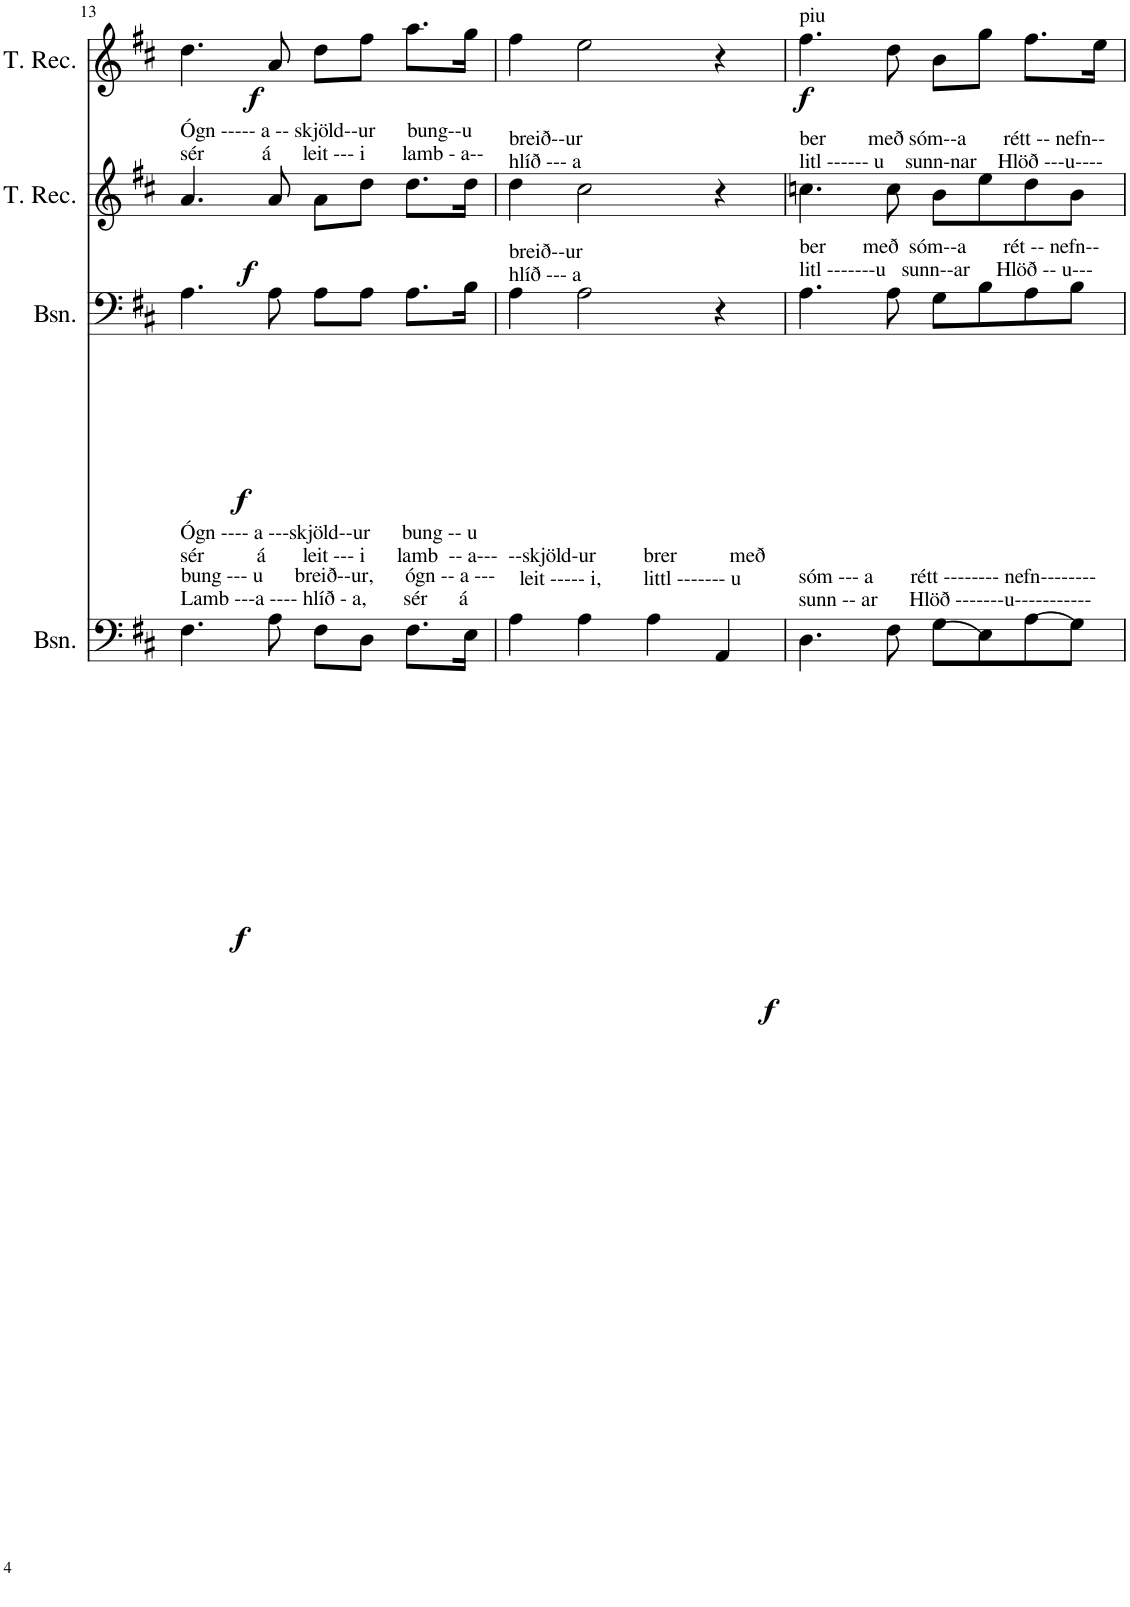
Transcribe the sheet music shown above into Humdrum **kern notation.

**kern	**dynam	**kern	**dynam	**kern	**dynam	**kern	**dynam
*part4	*part4	*part3	*part3	*part2	*part2	*part1	*part1
*staff4	*staff4	*staff3	*staff3	*staff2	*staff2	*staff1	*staff1
*I"Bassoon	*	*I"Bassoon	*	*I"Tenor Recorder	*	*I"Tenor Recorder	*
*I'Bsn.	*	*I'Bsn.	*	*I'T. Rec.	*	*I'T. Rec.	*
!!LO:PB:g=z
*clefF4	*	*clefF4	*	*clefG2	*	*clefG2	*
*k[f#c#]	*	*k[f#c#]	*	*k[f#c#]	*	*k[f#c#]	*
*M4/4	*	*M4/4	*	*M4/4	*	*M4/4	*
=13	=13	=13	=13	=13	=13	=13	=13
!	!	!	!	!LO:TX:a:t=Ógn ----- a -- skjöld--ur      bung--u	!	!	!
!	!	!	!	!LO:TX:a:t=sér           á      leit --- i       lamb - a--	!	!	!
!LO:TX:a:t=bung --- u      breið--ur,      ógn -- a ---	!	!	!	!	!	!	!
!LO:TX:a:t=Lamb ---a ---- hlíð - a,       sér      á	!	!	!	!	!	!	!
!LO:TX:a:t=Ógn ---- a ---skjöld--ur      bung -- u	!	!	!	!	!	!	!
!LO:TX:a:t=sér          á       leit --- i      lamb  -- a---	!	!	!	!	!	!	!
!	!LO:DY:b	!	!LO:DY:b	!	!LO:DY:b	!	!LO:DY:b
4.F#\	f	4.A\	f	4.a/	f	4.dd\	f
8A\	.	8A\	.	8a/	.	8a/	.
8F#\L	.	8A\L	.	8a\L	.	8dd\L	.
8D\J	.	8A\J	.	8dd\J	.	8ff#\J	.
8.F#\L	.	8.A\L	.	8.dd\L	.	8.aa\L	.
16E\Jk	.	16B\Jk	.	16dd\Jk	.	16gg\Jk	.
=14	=14	=14	=14	=14	=14	=14	=14
!	!	!	!	!LO:TX:a:t=breið--ur	!	!	!
!	!	!	!	!LO:TX:a:t=hlíð --- a	!	!	!
!	!	!LO:TX:a:t=breið--ur	!	!	!	!	!
!	!	!LO:TX:a:t=hlíð --- a	!	!	!	!	!
!LO:TX:a:t=--skjöld-ur         brer          með	!	!	!	!	!	!	!
!LO:TX:a:t=leit ----- i,        littl ------- u	!	!	!	!	!	!	!
4A\	.	4A\	.	4dd\	.	4ff#\	.
!	!LO:HP:b	!	!	!	!	!	!
4A\	>	2A\	.	2cc#\	.	2ee\	.
!	!LO:DY:b	!	!	!	!	!	!
4A\	f	.	.	.	.	.	.
4AA/	.	4r	.	4r	.	4r	.
.	]	.	.	.	.	.	.
=15	=15	=15	=15	=15	=15	=15	=15
!	!	!	!	!	!	!LO:TX:a:t=piu	!
!	!	!	!	!LO:TX:a:t=ber        með sóm--a       rétt -- nefn--	!	!	!
!	!	!	!	!LO:TX:a:t=litl ------ u    sunn-nar    Hlöð ---u----	!	!	!
!	!	!LO:TX:a:t=ber       með  sóm--a       rét -- nefn--	!	!	!	!	!
!	!	!LO:TX:a:t=litl -------u   sunn--ar     Hlöð -- u---	!	!	!	!	!
!LO:TX:a:t=sóm --- a       rétt -------- nefn--------	!	!	!	!	!	!	!
!LO:TX:a:t=sunn -- ar      Hlöð -------u-----------	!	!	!	!	!	!	!
!	!	!	!	!	!	!	!LO:DY:b
4.D\	.	4.A\	.	4.ccn\	.	4.ff#\	f
8F#\	.	8A\	.	8cc\	.	8dd\	.
(8G\L	.	8G\L	.	8b\L	.	8b\L	.
8E\)	.	8B\	.	8ee\	.	8gg\J	.
(8A\	.	8A\	.	8dd\	.	8.ff#\L	.
8G\J)	.	8B\J	.	8b\J	.	.	.
.	.	.	.	.	.	16ee\Jk	.
=	=	=	=	=	=	=	=
*-	*-	*-	*-	*-	*-	*-	*-
